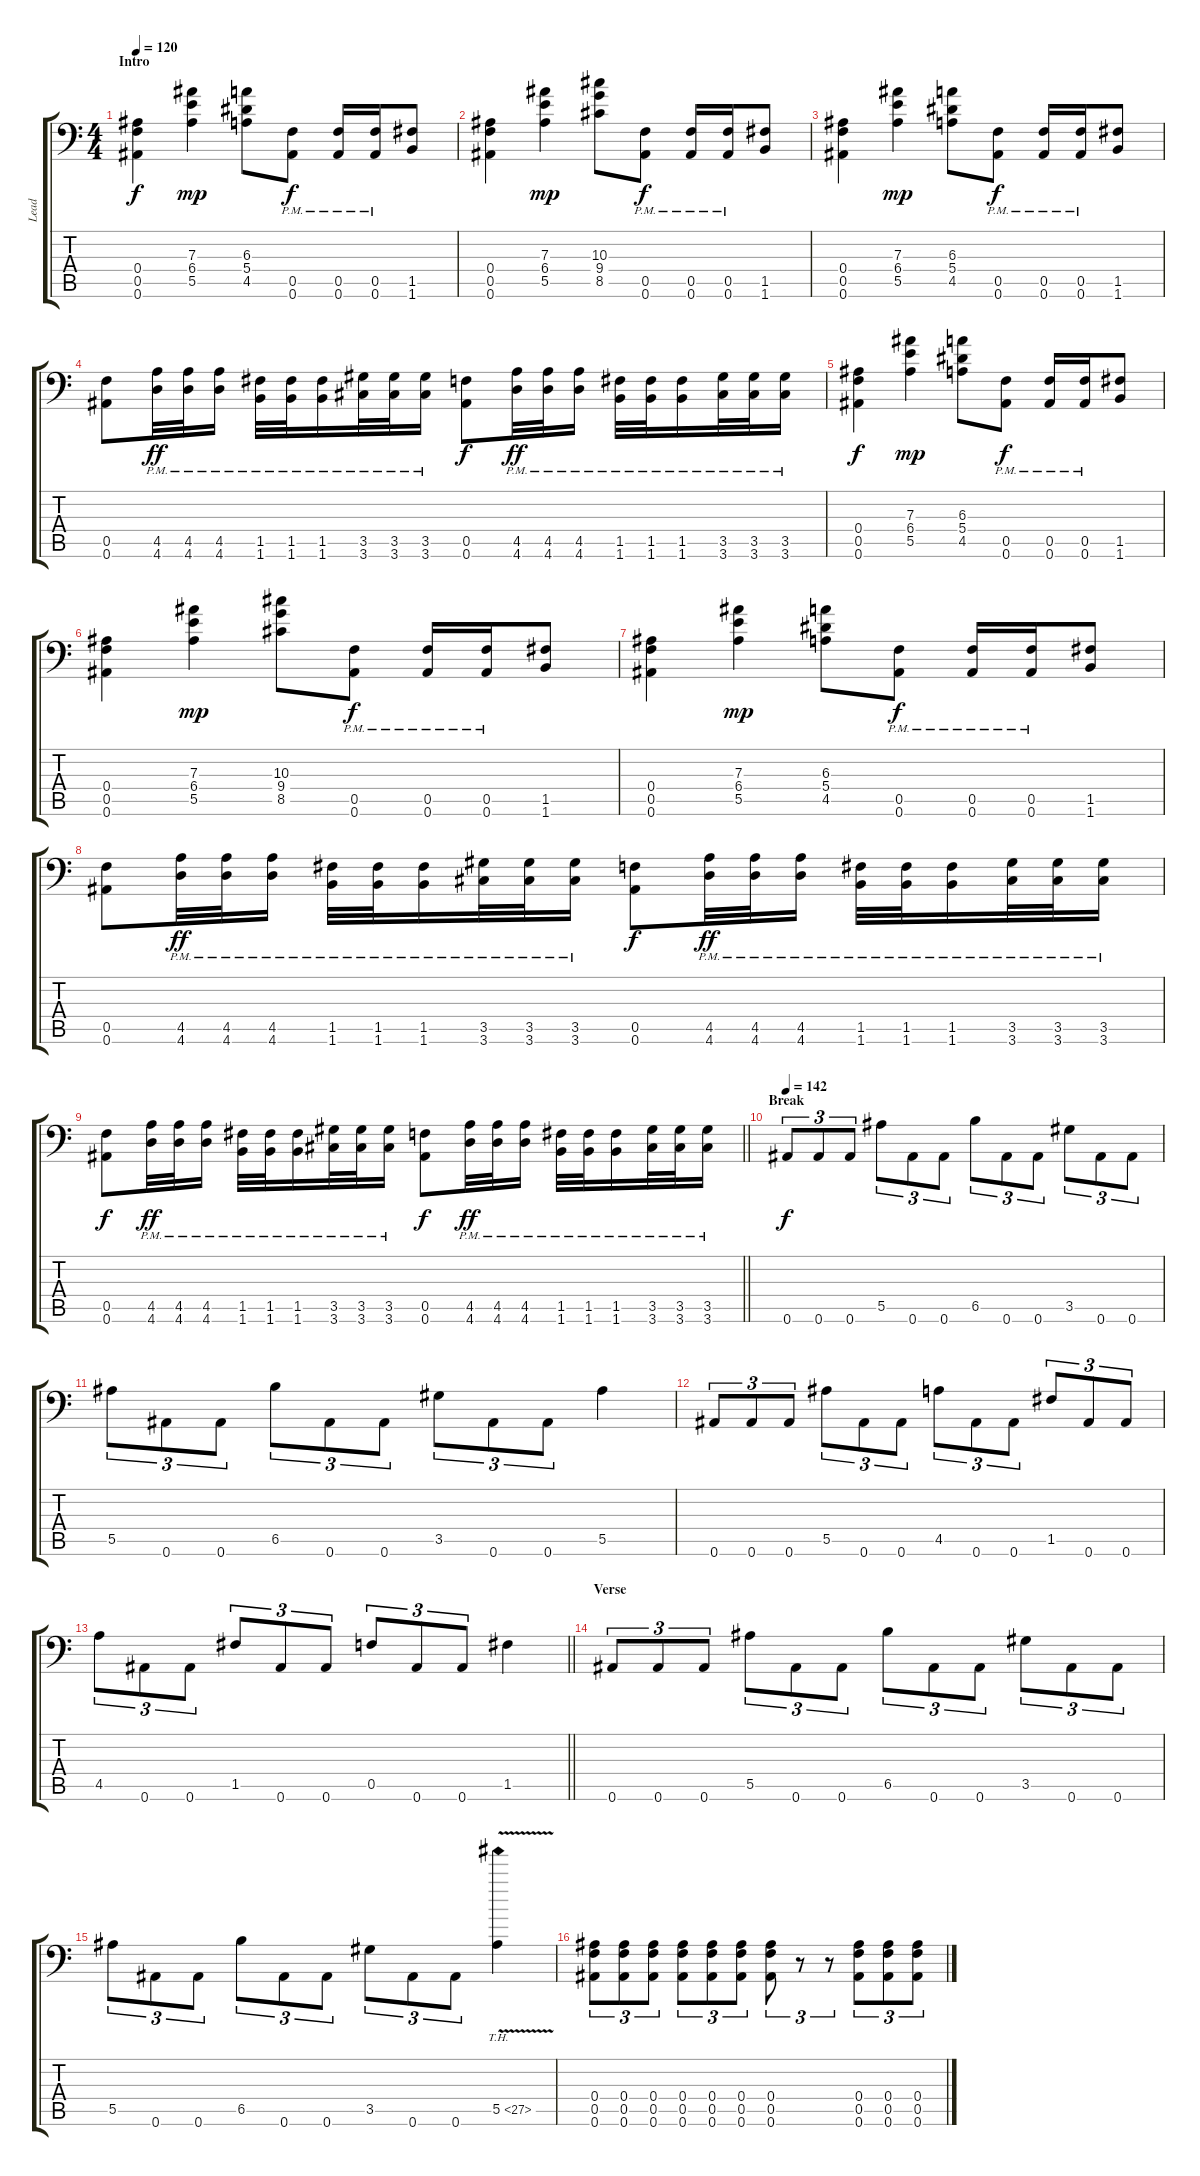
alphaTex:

\track ("Lead" "Lead") {instrument distortionguitar}
\staff {score tabs}
\tuning (C4 G3 Eb3 Bb2 F2 Bb1) {hide}
\ts (4 4)
\section ("" "Intro")
\tempo 120
\clef f4
\ks c
(0.4 0.5 0.6).4{dy f instrument distortionguitar} (7.3 6.4 5.5).4{dy mp} (6.3 5.4 4.5).8 (0.5{pm} 0.6{pm}).8{dy f} (0.5{pm} 0.6{pm}).16 (0.5{pm} 0.6{pm}).16 (1.5 1.6).8 |
(0.4 0.5 0.6).4 (7.3 6.4 5.5).4{dy mp} (10.3 9.4 8.5).8 (0.5{pm} 0.6{pm}).8{dy f} (0.5{pm} 0.6{pm}).16 (0.5{pm} 0.6{pm}).16 (1.5 1.6).8 |
(0.4 0.5 0.6).4 (7.3 6.4 5.5).4{dy mp} (6.3 5.4 4.5).8 (0.5{pm} 0.6{pm}).8{dy f} (0.5{pm} 0.6{pm}).16 (0.5{pm} 0.6{pm}).16 (1.5 1.6).8 |
(0.5 0.6).8 (4.5{pm} 4.6{pm}).32{dy ff} (4.5{pm} 4.6{pm}).32 (4.5{pm} 4.6{pm}).16 (1.5{pm} 1.6{pm}).32 (1.5{pm} 1.6{pm}).32 (1.5{pm} 1.6{pm}).16 (3.5{pm} 3.6{pm}).32 (3.5{pm} 3.6{pm}).32 (3.5{pm} 3.6{pm}).16 (0.5 0.6).8{dy f} (4.5{pm} 4.6{pm}).32{dy ff} (4.5{pm} 4.6{pm}).32 (4.5{pm} 4.6{pm}).16 (1.5{pm} 1.6{pm}).32 (1.5{pm} 1.6{pm}).32 (1.5{pm} 1.6{pm}).16 (3.5{pm} 3.6{pm}).32 (3.5{pm} 3.6{pm}).32 (3.5{pm} 3.6{pm}).16 |
(0.4 0.5 0.6).4{dy f} (7.3 6.4 5.5).4{dy mp} (6.3 5.4 4.5).8 (0.5{pm} 0.6{pm}).8{dy f} (0.5{pm} 0.6{pm}).16 (0.5{pm} 0.6{pm}).16 (1.5 1.6).8 |
(0.4 0.5 0.6).4 (7.3 6.4 5.5).4{dy mp} (10.3 9.4 8.5).8 (0.5{pm} 0.6{pm}).8{dy f} (0.5{pm} 0.6{pm}).16 (0.5{pm} 0.6{pm}).16 (1.5 1.6).8 |
(0.4 0.5 0.6).4 (7.3 6.4 5.5).4{dy mp} (6.3 5.4 4.5).8 (0.5{pm} 0.6{pm}).8{dy f} (0.5{pm} 0.6{pm}).16 (0.5{pm} 0.6{pm}).16 (1.5 1.6).8 |
(0.5 0.6).8 (4.5{pm} 4.6{pm}).32{dy ff} (4.5{pm} 4.6{pm}).32 (4.5{pm} 4.6{pm}).16 (1.5{pm} 1.6{pm}).32 (1.5{pm} 1.6{pm}).32 (1.5{pm} 1.6{pm}).16 (3.5{pm} 3.6{pm}).32 (3.5{pm} 3.6{pm}).32 (3.5{pm} 3.6{pm}).16 (0.5 0.6).8{dy f} (4.5{pm} 4.6{pm}).32{dy ff} (4.5{pm} 4.6{pm}).32 (4.5{pm} 4.6{pm}).16 (1.5{pm} 1.6{pm}).32 (1.5{pm} 1.6{pm}).32 (1.5{pm} 1.6{pm}).16 (3.5{pm} 3.6{pm}).32 (3.5{pm} 3.6{pm}).32 (3.5{pm} 3.6{pm}).16 |
\barLineRight lightlight
(0.5 0.6).8{dy f} (4.5{pm} 4.6{pm}).32{dy ff} (4.5{pm} 4.6{pm}).32 (4.5{pm} 4.6{pm}).16 (1.5{pm} 1.6{pm}).32 (1.5{pm} 1.6{pm}).32 (1.5{pm} 1.6{pm}).16 (3.5{pm} 3.6{pm}).32 (3.5{pm} 3.6{pm}).32 (3.5{pm} 3.6{pm}).16 (0.5 0.6).8{dy f} (4.5{pm} 4.6{pm}).32{dy ff} (4.5{pm} 4.6{pm}).32 (4.5{pm} 4.6{pm}).16 (1.5{pm} 1.6{pm}).32 (1.5{pm} 1.6{pm}).32 (1.5{pm} 1.6{pm}).16 (3.5{pm} 3.6{pm}).32 (3.5{pm} 3.6{pm}).32 (3.5{pm} 3.6{pm}).16 |
\section ("" "Break")
\tempo 142
0.6.8{tu (3 2) dy f} 0.6.8{tu (3 2)} 0.6.8{tu (3 2)} 5.5.8{tu (3 2)} 0.6.8{tu (3 2)} 0.6.8{tu (3 2)} 6.5.8{tu (3 2)} 0.6.8{tu (3 2)} 0.6.8{tu (3 2)} 3.5.8{tu (3 2)} 0.6.8{tu (3 2)} 0.6.8{tu (3 2)} |
5.5.8{tu (3 2)} 0.6.8{tu (3 2)} 0.6.8{tu (3 2)} 6.5.8{tu (3 2)} 0.6.8{tu (3 2)} 0.6.8{tu (3 2)} 3.5.8{tu (3 2)} 0.6.8{tu (3 2)} 0.6.8{tu (3 2)} 5.5.4 |
0.6.8{tu (3 2)} 0.6.8{tu (3 2)} 0.6.8{tu (3 2)} 5.5.8{tu (3 2)} 0.6.8{tu (3 2)} 0.6.8{tu (3 2)} 4.5.8{tu (3 2)} 0.6.8{tu (3 2)} 0.6.8{tu (3 2)} 1.5.8{tu (3 2)} 0.6.8{tu (3 2)} 0.6.8{tu (3 2)} |
\barLineRight lightlight
4.5.8{tu (3 2)} 0.6.8{tu (3 2)} 0.6.8{tu (3 2)} 1.5.8{tu (3 2)} 0.6.8{tu (3 2)} 0.6.8{tu (3 2)} 0.5.8{tu (3 2)} 0.6.8{tu (3 2)} 0.6.8{tu (3 2)} 1.5.4 |
\section ("" "Verse")
0.6.8{tu (3 2)} 0.6.8{tu (3 2)} 0.6.8{tu (3 2)} 5.5.8{tu (3 2)} 0.6.8{tu (3 2)} 0.6.8{tu (3 2)} 6.5.8{tu (3 2)} 0.6.8{tu (3 2)} 0.6.8{tu (3 2)} 3.5.8{tu (3 2)} 0.6.8{tu (3 2)} 0.6.8{tu (3 2)} |
5.5.8{tu (3 2)} 0.6.8{tu (3 2)} 0.6.8{tu (3 2)} 6.5.8{tu (3 2)} 0.6.8{tu (3 2)} 0.6.8{tu (3 2)} 3.5.8{tu (3 2)} 0.6.8{tu (3 2)} 0.6.8{tu (3 2)} 5.5{th 22 v}.4 |
(0.4 0.5 0.6).8{tu (3 2)} (0.4 0.5 0.6).8{tu (3 2)} (0.4 0.5 0.6).8{tu (3 2)} (0.4 0.5 0.6).8{tu (3 2)} (0.4 0.5 0.6).8{tu (3 2)} (0.4 0.5 0.6).8{tu (3 2)} (0.4 0.5 0.6).8{tu (3 2)} r.8{tu (3 2)} r.8{tu (3 2)} (0.4 0.5 0.6).8{tu (3 2)} (0.4 0.5 0.6).8{tu (3 2)} (0.4 0.5 0.6).8{tu (3 2)}
